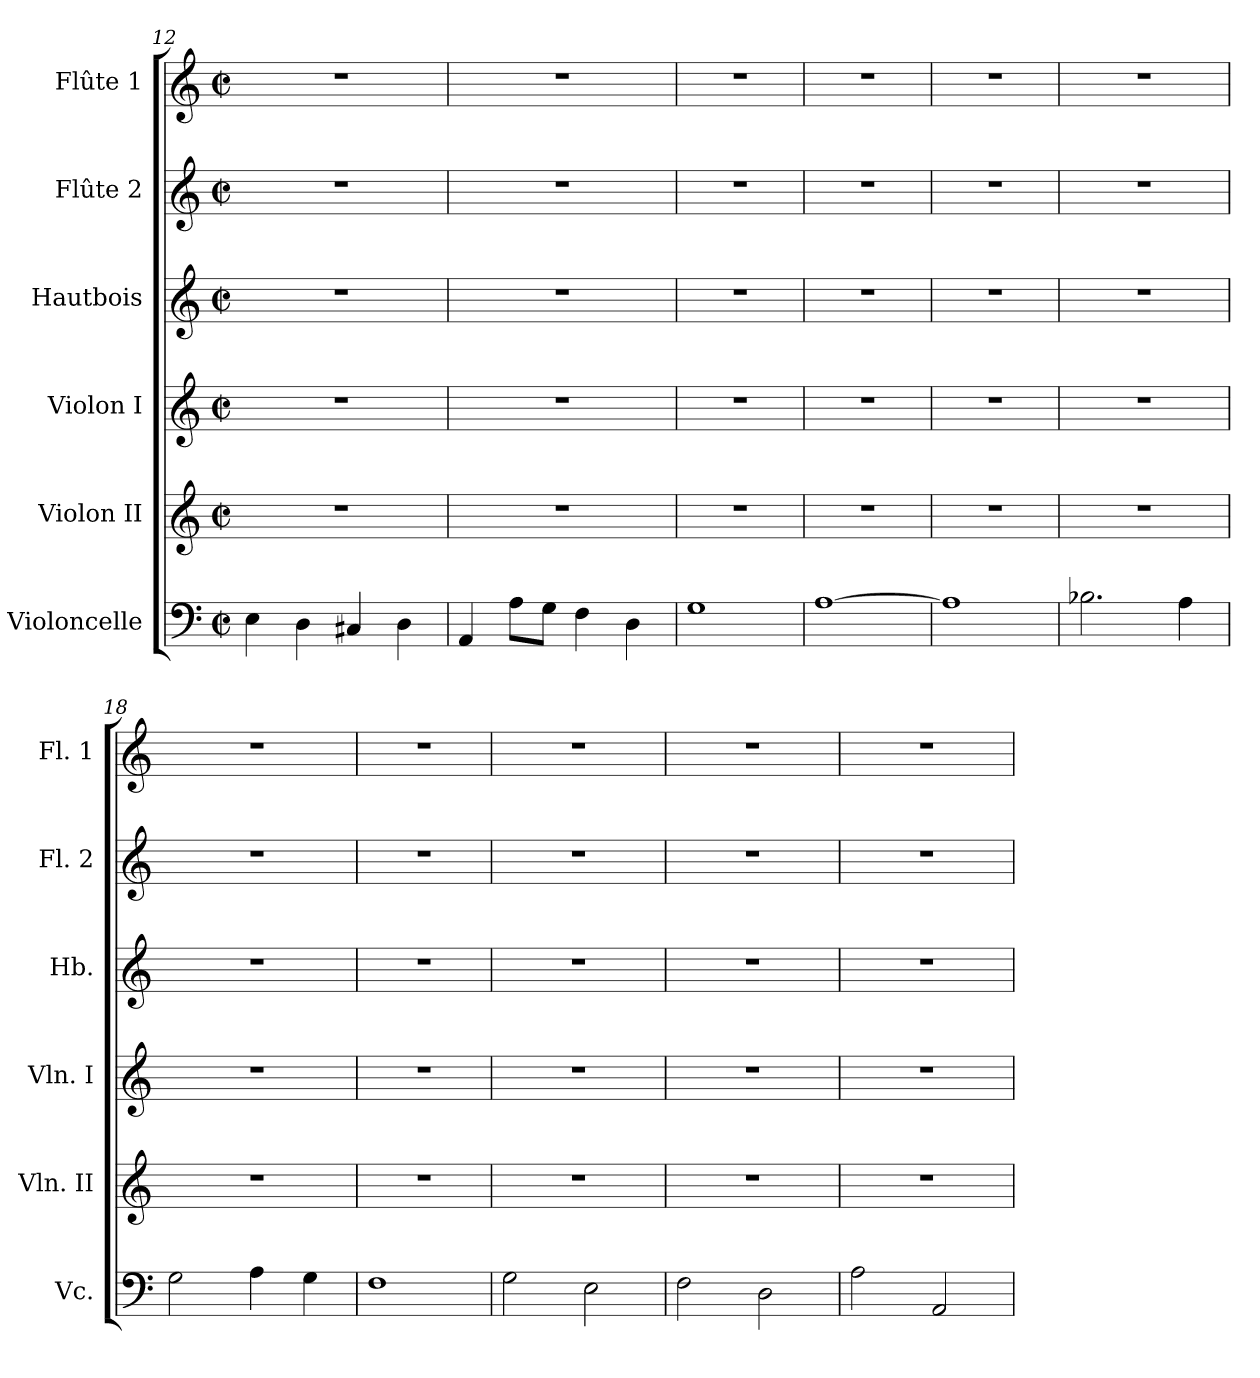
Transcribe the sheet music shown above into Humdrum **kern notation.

**kern	**kern	**kern	**kern	**kern	**kern
*part6	*part5	*part4	*part3	*part2	*part1
*staff6	*staff5	*staff4	*staff3	*staff2	*staff1
*I"Violoncelle	*I"Violon II	*I"Violon I	*I"Hautbois	*I"Flûte 2	*I"Flûte 1
*I'Vc.	*I'Vln. II	*I'Vln. I	*I'Hb.	*I'Fl. 2	*I'Fl. 1
*clefF4	*clefG2	*clefG2	*clefG2	*clefG2	*clefG2
*k[]	*k[]	*k[]	*k[]	*k[]	*k[]
*C:	*C:	*C:	*C:	*C:	*C:
*M2/2	*M2/2	*M2/2	*M2/2	*M2/2	*M2/2
*met(c|)	*met(c|)	*met(c|)	*met(c|)	*met(c|)	*met(c|)
=12	=12	=12	=12	=12	=12
4E\	1r	1r	1r	1r	1r
4D\	.	.	.	.	.
4C#X/	.	.	.	.	.
4D\	.	.	.	.	.
!!LO:LB:g=z
=13	=13	=13	=13	=13	=13
4AA/	1r	1r	1r	1r	1r
8A\L	.	.	.	.	.
8G\J	.	.	.	.	.
4F\	.	.	.	.	.
4D\	.	.	.	.	.
=14	=14	=14	=14	=14	=14
1G	1r	1r	1r	1r	1r
=15	=15	=15	=15	=15	=15
[1A	1r	1r	1r	1r	1r
=16	=16	=16	=16	=16	=16
1A]	1r	1r	1r	1r	1r
!!LO:PB:g=z
=17	=17	=17	=17	=17	=17
2.B-X\	1r	1r	1r	1r	1r
4A\	.	.	.	.	.
=18	=18	=18	=18	=18	=18
2G\	1r	1r	1r	1r	1r
4A\	.	.	.	.	.
4G\	.	.	.	.	.
=19	=19	=19	=19	=19	=19
1F	1r	1r	1r	1r	1r
=20	=20	=20	=20	=20	=20
2G\	1r	1r	1r	1r	1r
2E\	.	.	.	.	.
!!LO:LB:g=z
=21	=21	=21	=21	=21	=21
2F\	1r	1r	1r	1r	1r
2D\	.	.	.	.	.
=22	=22	=22	=22	=22	=22
2A\	1r	1r	1r	1r	1r
2AA/	.	.	.	.	.
=	=	=	=	=	=
*-	*-	*-	*-	*-	*-
